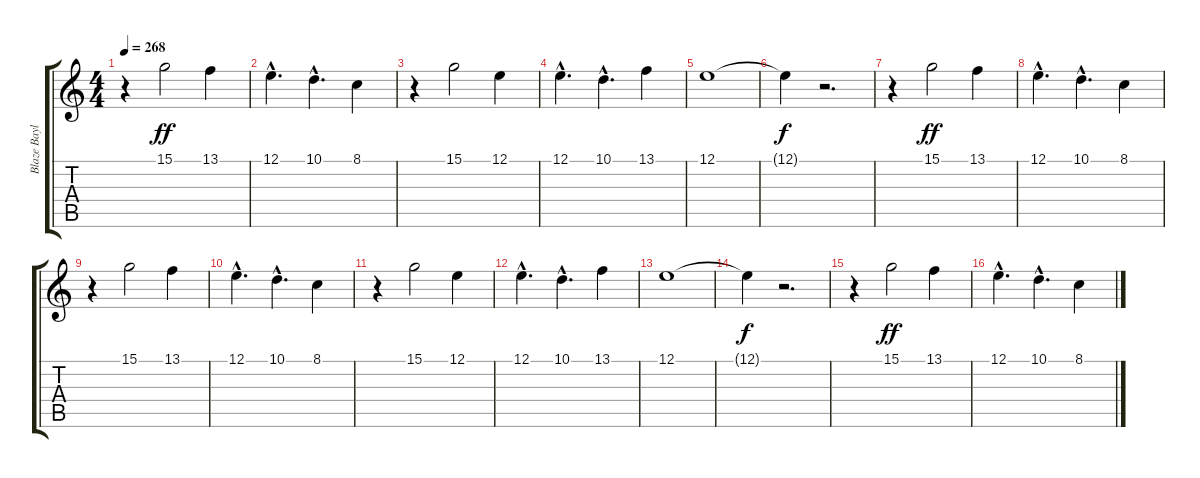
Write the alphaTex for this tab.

\track ("Blaze Bayley" "Blaze Bayl") {instrument voiceoohs}
\staff {score tabs}
\tuning (E4 B3 G3 D3 A2 E2) {hide}
\ts (4 4)
\tempo 268
\clef g2
\ks c
r.4{dy ff} 15.1.2 13.1.4 |
12.1{hac}.4{d} 10.1{hac}.4{d} 8.1.4 |
r.4 15.1.2 12.1.4 |
12.1{hac}.4{d} 10.1{hac}.4{d} 13.1.4 |
12.1.1 |
12.1{t}.4{dy f} r.2{d} |
r.4 15.1.2{dy ff} 13.1.4 |
12.1{hac}.4{d} 10.1{hac}.4{d} 8.1.4 |
r.4 15.1.2 13.1.4 |
12.1{hac}.4{d} 10.1{hac}.4{d} 8.1.4 |
r.4 15.1.2 12.1.4 |
12.1{hac}.4{d} 10.1{hac}.4{d} 13.1.4 |
12.1.1 |
12.1{t}.4{dy f} r.2{d} |
r.4 15.1.2{dy ff} 13.1.4 |
12.1{hac}.4{d} 10.1{hac}.4{d} 8.1.4
